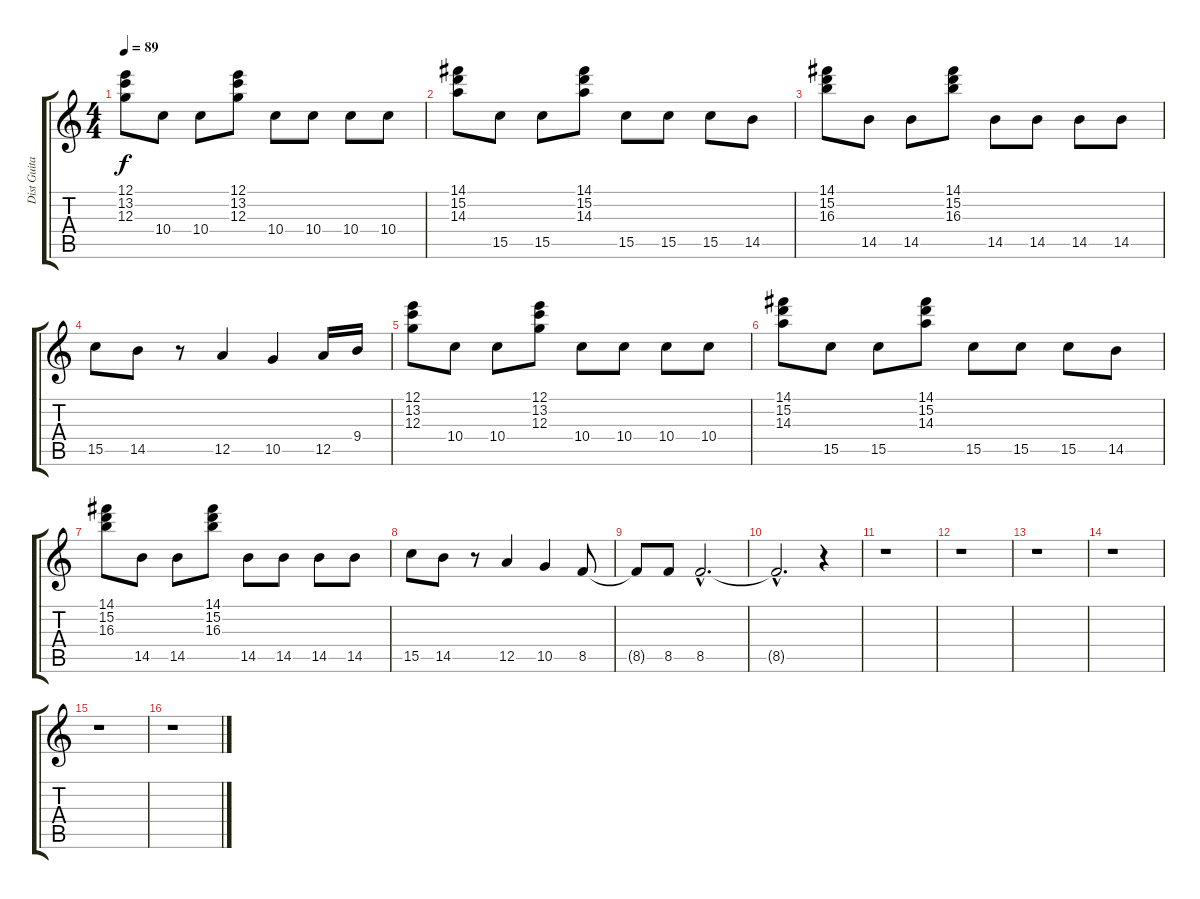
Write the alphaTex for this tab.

\track ("Dist Guitar 1" "Dist Guita") {instrument overdrivenguitar}
\staff {score tabs}
\tuning (E4 B3 G3 D3 A2 E2) {hide}
\ts (4 4)
\tempo 89
\clef g2
\ks c
(12.1 13.2 12.3).8{dy f} 10.4.8 10.4.8 (12.1 13.2 12.3).8 10.4.8 10.4.8 10.4.8 10.4.8 |
(14.1 15.2 14.3).8 15.5.8 15.5.8 (14.1 15.2 14.3).8 15.5.8 15.5.8 15.5.8 14.5.8 |
(14.1 15.2 16.3).8 14.5.8 14.5.8 (14.1 15.2 16.3).8 14.5.8 14.5.8 14.5.8 14.5.8 |
15.5.8 14.5.8 r.8 12.5.4 10.5.4 12.5.16 9.4.16 |
(12.1 13.2 12.3).8 10.4.8 10.4.8 (12.1 13.2 12.3).8 10.4.8 10.4.8 10.4.8 10.4.8 |
(14.1 15.2 14.3).8 15.5.8 15.5.8 (14.1 15.2 14.3).8 15.5.8 15.5.8 15.5.8 14.5.8 |
(14.1 15.2 16.3).8 14.5.8 14.5.8 (14.1 15.2 16.3).8 14.5.8 14.5.8 14.5.8 14.5.8 |
15.5.8 14.5.8 r.8 12.5.4 10.5.4 8.5.8 |
8.5{t}.8 8.5.8 8.5{hac}.2{d} |
8.5{hac t}.2{d} r.4 |
r.1 |
r.1 |
r.1 |
r.1 |
r.1 |
r.1
